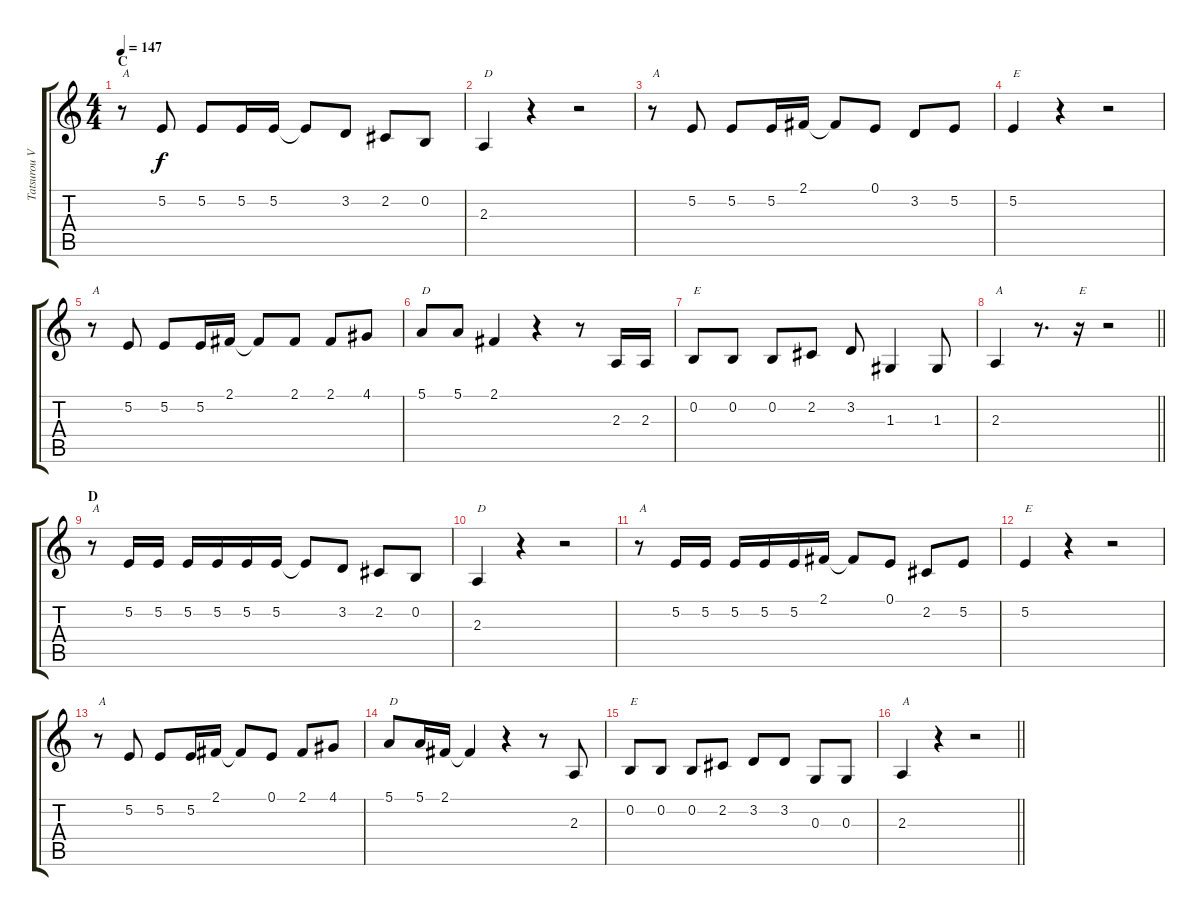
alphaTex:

\track ("Tatsurou Vocals" "Tatsurou V") {instrument tenorsax}
\staff {score tabs}
\tuning (E4 B3 G3 D3 A2 E2) {hide}
\ts (4 4)
\section ("" "C")
\tempo 147
\clef g2
\ks c
r.8{txt "A" dy f} 5.2.8 5.2.8 5.2.16 5.2.16 5.2{t}.8 3.2.8 2.2.8 0.2.8 |
2.3.4{txt "D"} r.4 r.2 |
r.8{txt "A"} 5.2.8 5.2.8 5.2.16 2.1.16 2.1{t}.8 0.1.8 3.2.8 5.2.8 |
5.2.4{txt "E"} r.4 r.2 |
r.8{txt "A"} 5.2.8 5.2.8 5.2.16 2.1.16 2.1{t}.8 2.1.8 2.1.8 4.1.8 |
5.1.8{txt "D"} 5.1.8 2.1.4 r.4 r.8 2.3.16 2.3.16 |
0.2.8{txt "E"} 0.2.8 0.2.8 2.2.8 3.2.8 1.3.4 1.3.8 |
\barLineRight lightlight
2.3.4{txt "A"} r.8{d} r.16{txt "E"} r.2 |
\section ("" "D")
r.8{txt "A"} 5.2.16 5.2.16 5.2.16 5.2.16 5.2.16 5.2.16 5.2{t}.8 3.2.8 2.2.8 0.2.8 |
2.3.4{txt "D"} r.4 r.2 |
r.8{txt "A"} 5.2.16 5.2.16 5.2.16 5.2.16 5.2.16 2.1.16 2.1{t}.8 0.1.8 2.2.8 5.2.8 |
5.2.4{txt "E"} r.4 r.2 |
r.8{txt "A"} 5.2.8 5.2.8 5.2.16 2.1.16 2.1{t}.8 0.1.8 2.1.8 4.1.8 |
5.1.8{txt "D"} 5.1.16 2.1.16 2.1{t}.4 r.4 r.8 2.3.8 |
0.2.8{txt "E"} 0.2.8 0.2.8 2.2.8 3.2.8 3.2.8 0.3.8 0.3.8 |
\barLineRight lightlight
2.3.4{txt "A"} r.4 r.2
